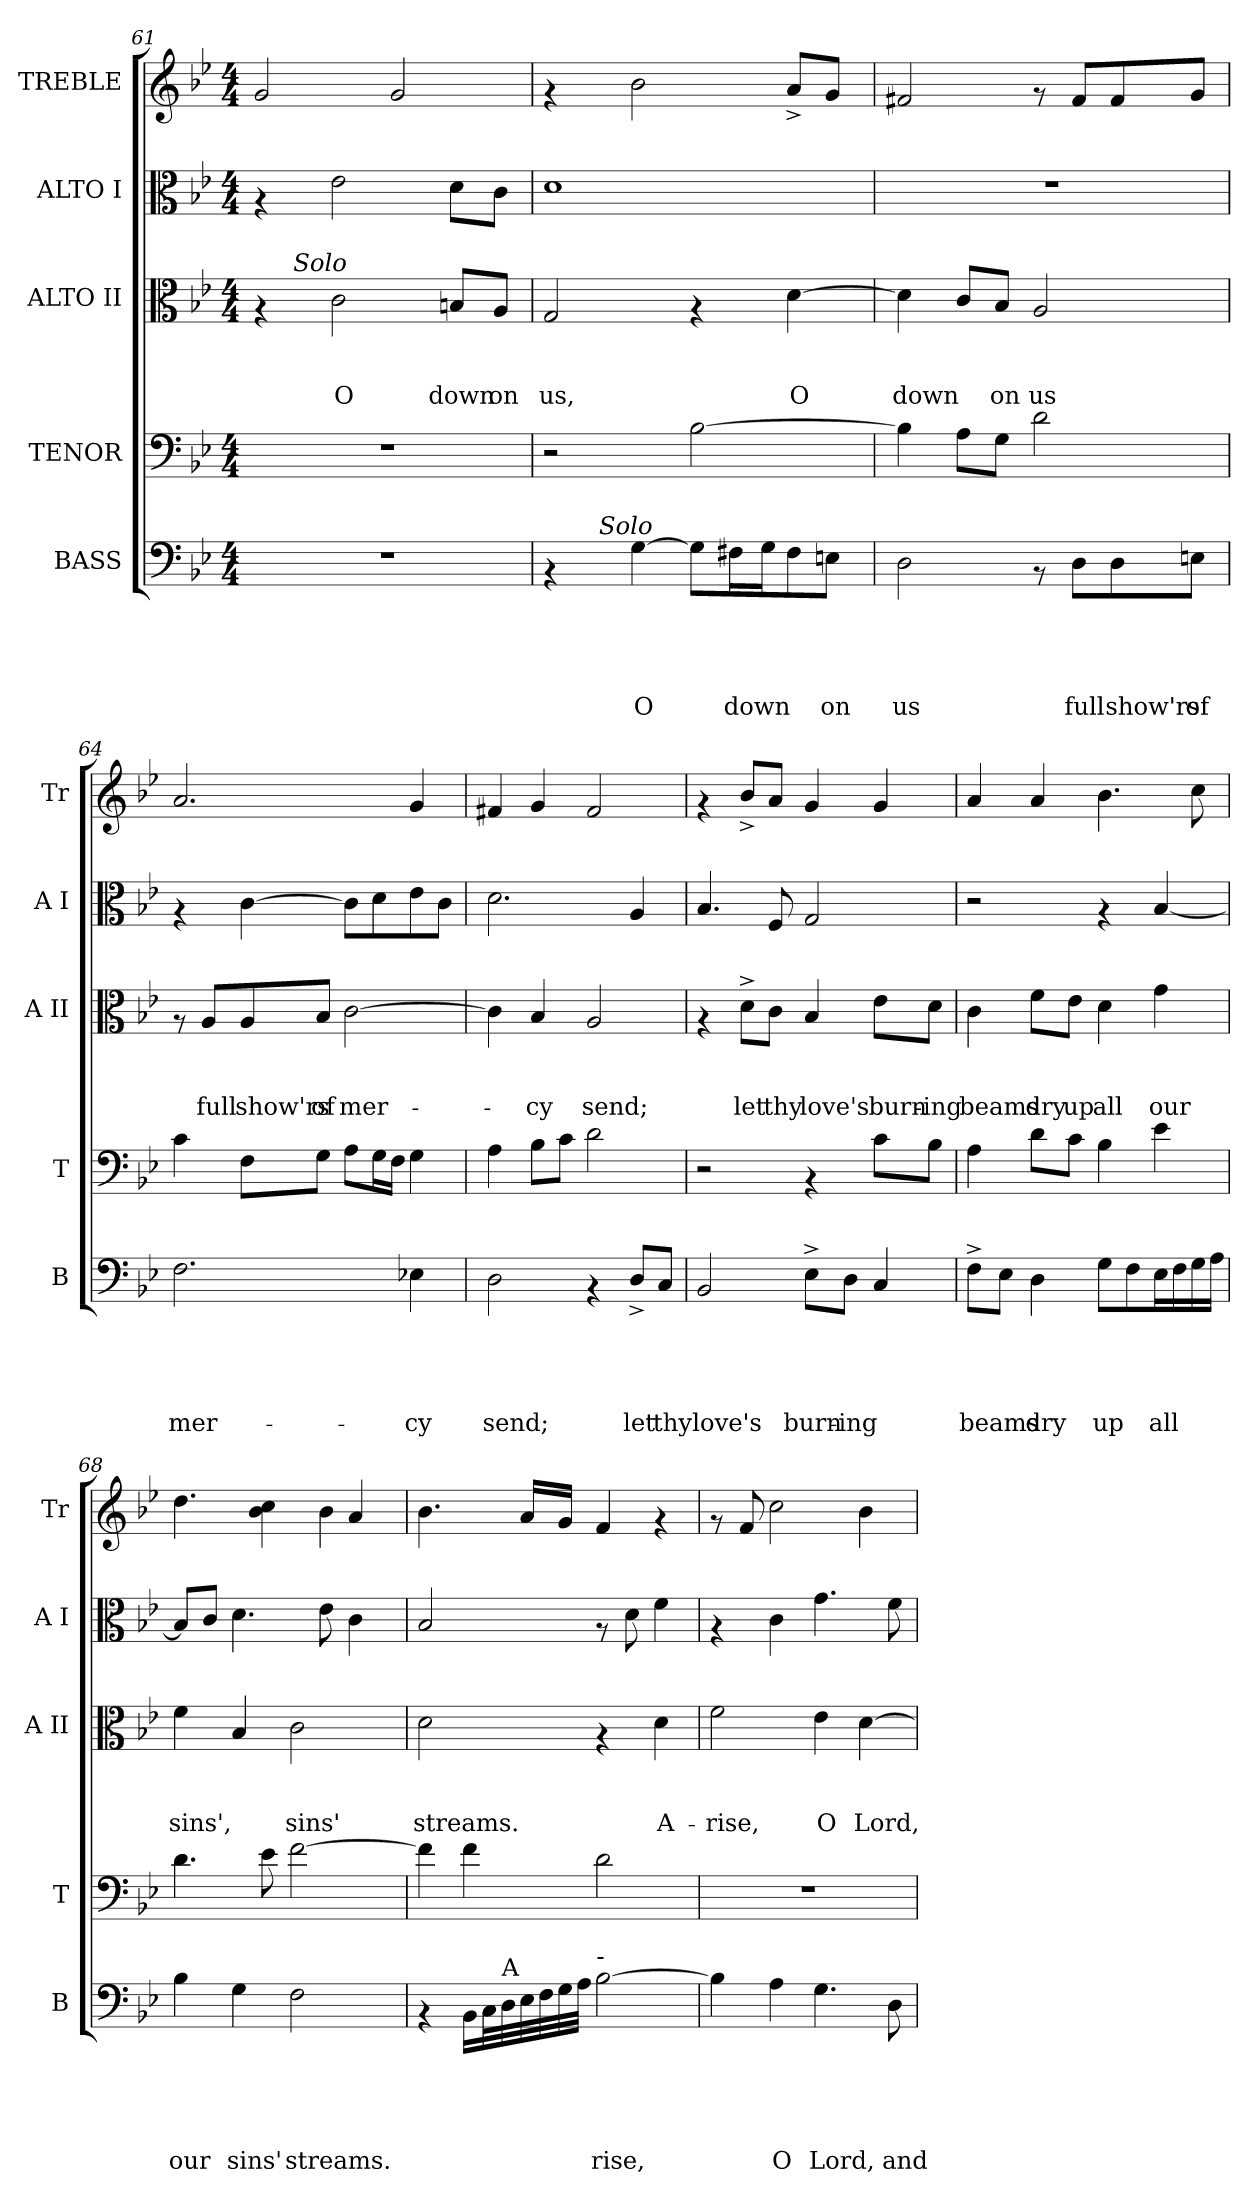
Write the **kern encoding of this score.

**kern	**text	**text	**text	**text	**text	**kern	**kern	**text	**text	**text	**kern	**kern	**text
*part5	*part5	*part5	*part5	*part5	*part5	*part4	*part3	*part3	*part3	*part3	*part2	*part1	*part1
*staff5	*staff5	*staff5	*staff5	*staff5	*staff5	*staff4	*staff3	*staff3	*staff3	*staff3	*staff2	*staff1	*staff1
*I"BASS	*	*	*	*	*	*I"TENOR	*I"ALTO II	*	*	*	*I"ALTO I	*I"TREBLE	*
*I'B	*	*	*	*	*	*I'T	*I'A II	*	*	*	*I'A I	*I'Tr	*
!!LO:PB:g=z
*clefF4	*	*	*	*	*	*clefF4	*clefC3	*	*	*	*clefC3	*clefG2	*
*k[b-e-]	*	*	*	*	*	*k[b-e-]	*k[b-e-]	*	*	*	*k[b-e-]	*k[b-e-]	*
*B-:	*	*	*	*	*	*B-:	*B-:	*	*	*	*B-:	*B-:	*
*M4/4	*	*	*	*	*	*M4/4	*M4/4	*	*	*	*M4/4	*M4/4	*
=61	=61	=61	=61	=61	=61	=61	=61	=61	=61	=61	=61	=61	=61
*	*	*	*	*	*	*	*^	*	*	*	*	*	*
1r	.	.	.	.	.	1r	4rG	8ryy	.	.	.	4rG	2g/	.
!	!	!	!	!	!	!	!	!LO:TX:a:i:t=Solo	!	!	!	!	!	!
.	.	.	.	.	.	.	.	2..ryy	.	.	.	.	.	.
!	!	!	!	!	!	!	!	!	!	!	!LO:LY:b	!	!	!
.	.	.	.	.	.	.	2c\	.	.	.	O	2e-\	.	.
.	.	.	.	.	.	.	.	.	.	.	.	.	2g/	.
!	!	!	!	!	!	!	!	!	!	!	!LO:LY:b	!	!	!
.	.	.	.	.	.	.	8Bn/L	.	.	.	down	8d\L	.	.
!	!	!	!	!	!	!	!	!	!	!	!LO:LY:b	!	!	!
.	.	.	.	.	.	.	8A/J	.	.	.	on	8c\J	.	.
=62	=62	=62	=62	=62	=62	=62	=62	=62	=62	=62	=62	=62	=62	=62
!	!	!	!	!	!	!	!	!	!	!	!LO:LY:b	!	!	!
*^	*	*	*	*	*	*	*v	*v	*	*	*	*	*	*
4rAA	8ryy	.	.	.	.	.	2r	2G/	.	.	us,	1d	4rf	.
.	32ryy	.	.	.	.	.	.	.	.	.	.	.	.	.
!	!LO:TX:a:i:t=Solo	!	!	!	!	!	!	!	!	!	!	!	!	!
.	2ryy	.	.	.	.	.	.	.	.	.	.	.	.	.
!	!	!	!	!	!	!LO:LY:b	!	!	!	!	!	!	!	!
[>4G\	.	.	.	.	.	O	.	.	.	.	.	.	2b-\	.
8G\L]	.	.	.	.	.	.	[>2B-\	4rG	.	.	.	.	.	.
!	!	!	!	!	!	!LO:LY:b	!	!	!	!	!	!	!	!
16F#X\L	.	.	.	.	.	down	.	.	.	.	.	.	.	.
.	4ryy	.	.	.	.	.	.	.	.	.	.	.	.	.
16G\J	.	.	.	.	.	.	.	.	.	.	.	.	.	.
!	!	!	!	!	!	!	!	!	!	!	!LO:LY:b	!	!	!
8F#\	.	.	.	.	.	.	.	[>4d\	.	.	O	.	8a^</L	.
!	!	!	!	!	!	!LO:LY:b	!	!	!	!	!	!	!	!
8En\J	.	.	.	.	.	on	.	.	.	.	.	.	8g/J	.
.	16.ryy	.	.	.	.	.	.	.	.	.	.	.	.	.
=63	=63	=63	=63	=63	=63	=63	=63	=63	=63	=63	=63	=63	=63	=63
!	!	!	!	!	!	!LO:LY:b	!	!	!	!	!LO:LY:b	!	!	!
*v	*v	*	*	*	*	*	*	*	*	*	*	*	*	*
2D\	.	.	.	.	us	4B-\]	4d\]	.	.	down	1r	2f#X/	.
.	.	.	.	.	.	8A\L	8c/L	.	.	.	.	.	.
!	!	!	!	!	!	!	!	!	!	!LO:LY:b	!	!	!
.	.	.	.	.	.	8G\J	8B-/J	.	.	on	.	.	.
!	!	!	!	!	!	!	!	!	!	!LO:LY:b	!	!	!
8rAA	.	.	.	.	.	2d\	2A/	.	.	us	.	8rf	.
!	!	!	!	!	!LO:LY:b	!	!	!	!	!	!	!	!
8D\L	.	.	.	.	full	.	.	.	.	.	.	8f#/L	.
!	!	!	!	!	!LO:LY:b	!	!	!	!	!	!	!	!
8D\	.	.	.	.	show'rs	.	.	.	.	.	.	8f#/	.
!	!	!	!	!	!LO:LY:b	!	!	!	!	!	!	!	!
8En\J	.	.	.	.	of	.	.	.	.	.	.	8g/J	.
=64	=64	=64	=64	=64	=64	=64	=64	=64	=64	=64	=64	=64	=64
!	!	!	!	!	!LO:LY:b	!	!	!	!	!	!	!	!
2.F\	.	.	.	.	mer-	4c\	8rG	.	.	.	4rG	2.a/	.
!	!	!	!	!	!	!	!	!	!	!LO:LY:b	!	!	!
.	.	.	.	.	.	.	8A/L	.	.	full	.	.	.
!	!	!	!	!	!	!	!	!	!	!LO:LY:b	!	!	!
.	.	.	.	.	.	8F\L	8A/	.	.	show'rs	[>4c\	.	.
!	!	!	!	!	!	!	!	!	!	!LO:LY:b	!	!	!
.	.	.	.	.	.	8G\J	8B-/J	.	.	of	.	.	.
!	!	!	!	!	!	!	!	!	!	!LO:LY:b	!	!	!
.	.	.	.	.	.	8A\L	[>2c\	.	.	mer-	8c\L]	.	.
.	.	.	.	.	.	16G\L	.	.	.	.	8d\	.	.
.	.	.	.	.	.	16F\JJ	.	.	.	.	.	.	.
!	!	!	!	!	!LO:LY:b	!	!	!	!	!	!	!	!
4E-X\	.	.	.	.	-cy	4G\	.	.	.	.	8e-\	4g/	.
.	.	.	.	.	.	.	.	.	.	.	8c\J	.	.
=65	=65	=65	=65	=65	=65	=65	=65	=65	=65	=65	=65	=65	=65
!	!	!	!	!	!LO:LY:b	!	!	!	!	!	!	!	!
2D\	.	.	.	.	send;	4A\	4c\]	.	.	.	2.d\	4f#X/	.
!	!	!	!	!	!	!	!	!	!	!LO:LY:b	!	!	!
.	.	.	.	.	.	8B-\L	4B-/	.	.	-cy	.	4g/	.
.	.	.	.	.	.	8c\J	.	.	.	.	.	.	.
!	!	!	!	!	!	!	!	!	!	!LO:LY:b	!	!	!
4rAA	.	.	.	.	.	2d\	2A/	.	.	send;	.	2f#/	.
!	!	!	!	!	!LO:LY:b	!	!	!	!	!	!	!	!
8D^</L	.	.	.	.	let	.	.	.	.	.	4A/	.	.
!	!	!	!	!	!LO:LY:b	!	!	!	!	!	!	!	!
8C/J	.	.	.	.	thy	.	.	.	.	.	.	.	.
!!LO:LB:g=z
=66	=66	=66	=66	=66	=66	=66	=66	=66	=66	=66	=66	=66	=66
!	!	!	!	!	!LO:LY:b	!	!	!	!	!	!	!	!
2BB-/	.	.	.	.	love's	2r	4rG	.	.	.	4.B-/	4rf	.
!	!	!	!	!	!	!	!	!	!	!LO:LY:b	!	!	!
.	.	.	.	.	.	.	8d^>\L	.	.	let	.	8b-^</L	.
!	!	!	!	!	!	!	!	!	!	!LO:LY:b	!	!	!
.	.	.	.	.	.	.	8c\J	.	.	thy	8F/	8a/J	.
!	!	!	!	!	!LO:LY:b	!	!	!	!	!LO:LY:b	!	!	!
8E-^>\L	.	.	.	.	burn-	4rAA	4B-/	.	.	love's	2G/	4g/	.
!	!	!	!	!	!LO:LY:b	!	!	!	!	!	!	!	!
8D\J	.	.	.	.	-ing	.	.	.	.	.	.	.	.
!	!	!	!	!	!	!	!	!	!	!LO:LY:b	!	!	!
4C/	.	.	.	.	.	8c\L	8e-\L	.	.	burn-	.	4g/	.
!	!	!	!	!	!	!	!	!	!	!LO:LY:b	!	!	!
.	.	.	.	.	.	8B-\J	8d\J	.	.	-ing	.	.	.
=67	=67	=67	=67	=67	=67	=67	=67	=67	=67	=67	=67	=67	=67
!	!	!	!	!	!LO:LY:b	!	!	!	!	!LO:LY:b	!	!	!
8F^>\L	.	.	.	.	beams	4A\	4c\	.	.	beams	2r	4a/	.
8E-\J	.	.	.	.	.	.	.	.	.	.	.	.	.
!	!	!	!	!	!LO:LY:b	!	!	!	!	!LO:LY:b	!	!	!
4D\	.	.	.	.	dry	8d\L	8f\L	.	.	dry	.	4a/	.
!	!	!	!	!	!	!	!	!	!	!LO:LY:b	!	!	!
.	.	.	.	.	.	8c\J	8e-\J	.	.	up	.	.	.
!	!	!	!	!	!LO:LY:b	!	!	!	!	!LO:LY:b	!	!	!
8G\L	.	.	.	.	up	4B-\	4d\	.	.	all	4rG	4.b-\	.
8F\	.	.	.	.	.	.	.	.	.	.	.	.	.
!	!	!	!	!	!LO:LY:b	!	!	!	!	!LO:LY:b	!	!	!
16E-\L	.	.	.	.	all	4e-\	4g\	.	.	our	[<4B-/	.	.
16F\	.	.	.	.	.	.	.	.	.	.	.	.	.
16G\	.	.	.	.	.	.	.	.	.	.	.	8cc\	.
16A\JJ	.	.	.	.	.	.	.	.	.	.	.	.	.
=68	=68	=68	=68	=68	=68	=68	=68	=68	=68	=68	=68	=68	=68
!	!	!	!	!	!LO:LY:b	!	!	!	!	!LO:LY:b	!	!	!
*	*	*	*	*	*	*	*	*	*	*	*	*^	*
4B-\	.	.	.	.	our	4.d\	4f\	.	.	sins',	8B-/L]	4.dd\	2.ryy	.
.	.	.	.	.	.	.	.	.	.	.	8c/J	.	.	.
!	!	!	!	!	!LO:LY:b	!	!	!	!	!	!	!	!	!
4G\	.	.	.	.	sins'	.	4B-/	.	.	.	4.d\	.	.	.
.	.	.	.	.	.	8e-\	.	.	.	.	.	4b-\ 4cc\	.	.
!	!	!	!	!	!LO:LY:b	!	!	!	!	!LO:LY:b	!	!	!	!
2F\	.	.	.	.	streams.	[>2f\	2c\	.	.	sins'	.	.	.	.
.	.	.	.	.	.	.	.	.	.	.	8e-\	4b-\	.	.
.	.	.	.	.	.	.	.	.	.	.	4c\	.	4a/	.
.	.	.	.	.	.	.	.	.	.	.	.	8ryy	.	.
*	*	*	*	*	*	*	*	*	*	*	*	*v	*v	*
=69	=69	=69	=69	=69	=69	=69	=69	=69	=69	=69	=69	=69	=69
!	!	!	!	!	!	!	!	!	!	!LO:LY:b	!	!	!
4rAA	.	.	.	.	.	4f\]	2d\	.	.	streams.	2B-/	4.b-\	.
16BB-\LL	.	.	.	.	.	4f\	.	.	.	.	.	.	.
32C\L	.	.	.	.	.	.	.	.	.	.	.	.	.
!LO:TX:a:t=A	!	!	!	!	!	!	!	!	!	!	!	!	!
32D\	.	.	.	.	.	.	.	.	.	.	.	.	.
32E-\	.	.	.	.	.	.	.	.	.	.	.	16a/LL	.
32F\	.	.	.	.	.	.	.	.	.	.	.	.	.
32G\	.	.	.	.	.	.	.	.	.	.	.	16g/JJ	.
32A\JJJ	.	.	.	.	.	.	.	.	.	.	.	.	.
!LO:TX:a:t=-	!	!	!	!	!	!	!	!	!	!	!	!	!
!	!	!	!	!	!LO:LY:b	!	!	!	!	!	!	!	!
[>2B-\	.	.	.	.	rise,	2d\	4rG	.	.	.	8rG	4f/	.
.	.	.	.	.	.	.	.	.	.	.	8d\	.	.
!	!	!	!	!	!	!	!	!	!	!LO:LY:b	!	!	!
.	.	.	.	.	.	.	4d\	.	.	A-	4f\	4rf	.
=70	=70	=70	=70	=70	=70	=70	=70	=70	=70	=70	=70	=70	=70
!	!	!	!	!	!	!	!	!	!	!LO:LY:b	!	!	!
4B-\]	.	.	.	.	.	1r	2f\	.	.	-rise,	4rG	8rf	.
.	.	.	.	.	.	.	.	.	.	.	.	8f/	.
!	!	!	!	!	!LO:LY:b	!	!	!	!	!	!	!	!
4A\	.	.	.	.	O	.	.	.	.	.	4c\	2cc\	.
!	!	!	!	!	!LO:LY:b	!	!	!	!	!LO:LY:b	!	!	!
4.G\	.	.	.	.	Lord,	.	4e-\	.	.	O	4.g\	.	.
!	!	!	!	!	!	!	!	!	!	!LO:LY:b	!	!	!
.	.	.	.	.	.	.	[>4d\	.	.	Lord,	.	4b-\	.
!	!	!	!	!	!LO:LY:b	!	!	!	!	!	!	!	!
8D\	.	.	.	.	and	.	.	.	.	.	8f\	.	.
=	=	=	=	=	=	=	=	=	=	=	=	=	=
*-	*-	*-	*-	*-	*-	*-	*-	*-	*-	*-	*-	*-	*-
